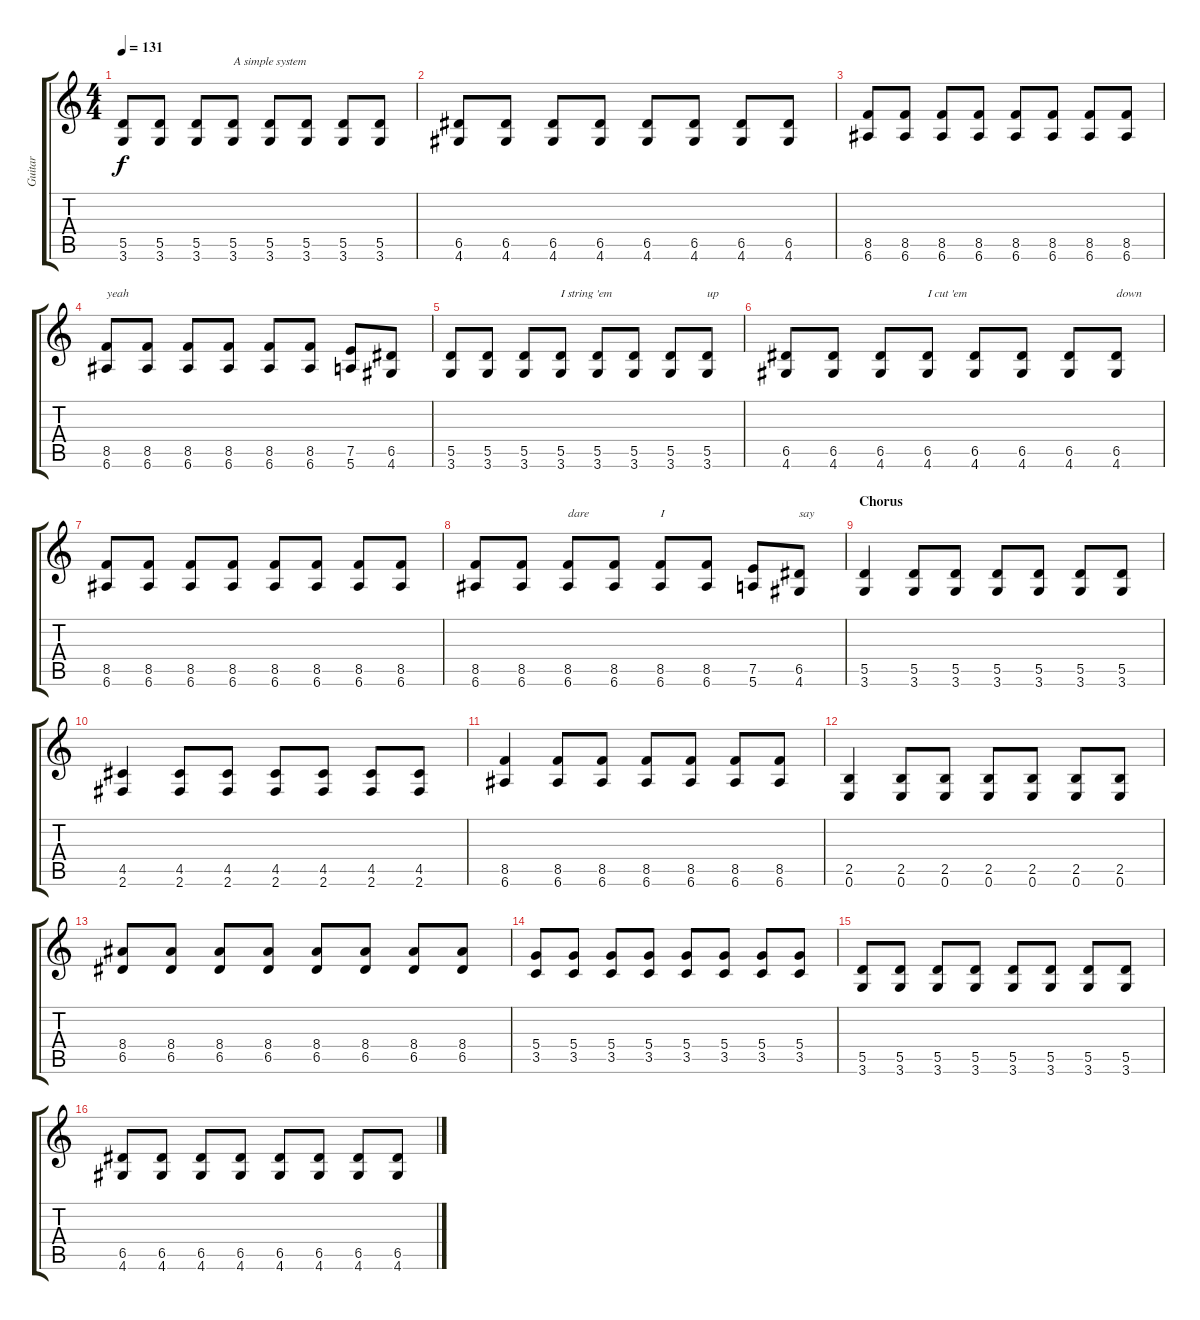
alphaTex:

\track ("Guitar" "Guitar") {instrument overdrivenguitar}
\staff {score tabs}
\tuning (E4 B3 G3 D3 A2 E2) {hide}
\ts (4 4)
\tempo 131
\clef g2
\ks c
(5.5 3.6).8{dy f} (5.5 3.6).8 (5.5 3.6).8 (5.5 3.6).8{txt "A simple system"} (5.5 3.6).8 (5.5 3.6).8 (5.5 3.6).8 (5.5 3.6).8 |
(6.5 4.6).8 (6.5 4.6).8 (6.5 4.6).8 (6.5 4.6).8 (6.5 4.6).8 (6.5 4.6).8 (6.5 4.6).8 (6.5 4.6).8 |
(8.5 6.6).8 (8.5 6.6).8 (8.5 6.6).8 (8.5 6.6).8 (8.5 6.6).8 (8.5 6.6).8 (8.5 6.6).8 (8.5 6.6).8 |
(8.5 6.6).8{txt "yeah"} (8.5 6.6).8 (8.5 6.6).8 (8.5 6.6).8 (8.5 6.6).8 (8.5 6.6).8 (7.5 5.6).8 (6.5 4.6).8 |
(5.5 3.6).8 (5.5 3.6).8 (5.5 3.6).8 (5.5 3.6).8{txt "I string 'em "} (5.5 3.6).8 (5.5 3.6).8 (5.5 3.6).8 (5.5 3.6).8{txt "up"} |
(6.5 4.6).8 (6.5 4.6).8 (6.5 4.6).8 (6.5 4.6).8{txt "I cut 'em "} (6.5 4.6).8 (6.5 4.6).8 (6.5 4.6).8 (6.5 4.6).8{txt "down"} |
(8.5 6.6).8 (8.5 6.6).8 (8.5 6.6).8 (8.5 6.6).8 (8.5 6.6).8 (8.5 6.6).8 (8.5 6.6).8 (8.5 6.6).8 |
(8.5 6.6).8 (8.5 6.6).8 (8.5 6.6).8{txt "dare"} (8.5 6.6).8 (8.5 6.6).8{txt "I"} (8.5 6.6).8 (7.5 5.6).8 (6.5 4.6).8{txt "say"} |
\section ("" "Chorus")
(5.5 3.6).4 (5.5 3.6).8 (5.5 3.6).8 (5.5 3.6).8 (5.5 3.6).8 (5.5 3.6).8 (5.5 3.6).8 |
(4.5 2.6).4 (4.5 2.6).8 (4.5 2.6).8 (4.5 2.6).8 (4.5 2.6).8 (4.5 2.6).8 (4.5 2.6).8 |
(8.5 6.6).4 (8.5 6.6).8 (8.5 6.6).8 (8.5 6.6).8 (8.5 6.6).8 (8.5 6.6).8 (8.5 6.6).8 |
(2.5 0.6).4 (2.5 0.6).8 (2.5 0.6).8 (2.5 0.6).8 (2.5 0.6).8 (2.5 0.6).8 (2.5 0.6).8 |
(8.4 6.5).8 (8.4 6.5).8 (8.4 6.5).8 (8.4 6.5).8 (8.4 6.5).8 (8.4 6.5).8 (8.4 6.5).8 (8.4 6.5).8 |
(5.4 3.5).8 (5.4 3.5).8 (5.4 3.5).8 (5.4 3.5).8 (5.4 3.5).8 (5.4 3.5).8 (5.4 3.5).8 (5.4 3.5).8 |
(5.5 3.6).8 (5.5 3.6).8 (5.5 3.6).8 (5.5 3.6).8 (5.5 3.6).8 (5.5 3.6).8 (5.5 3.6).8 (5.5 3.6).8 |
(6.5 4.6).8 (6.5 4.6).8 (6.5 4.6).8 (6.5 4.6).8 (6.5 4.6).8 (6.5 4.6).8 (6.5 4.6).8 (6.5 4.6).8
